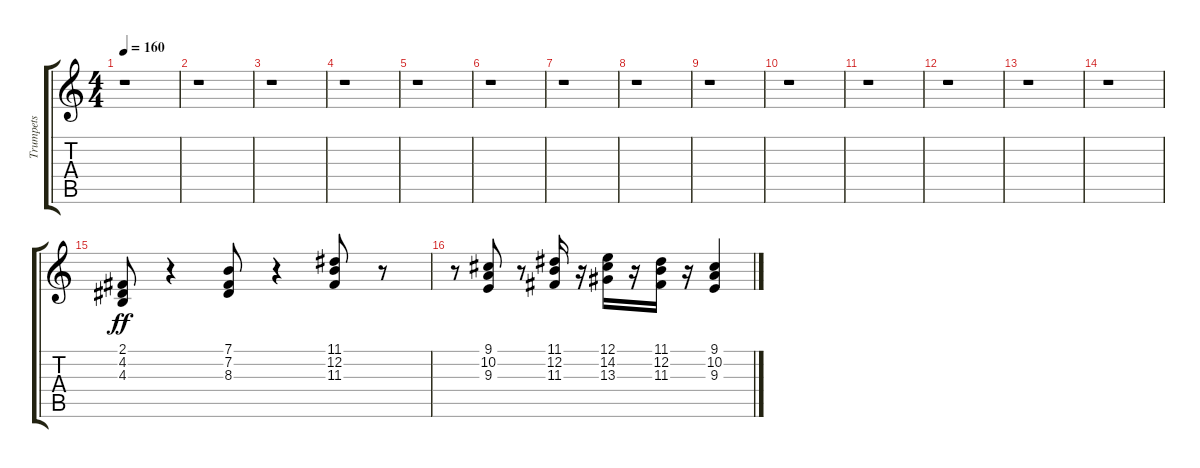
\track ("Trumpets" "Trumpets") {instrument trumpet}
\staff {score tabs}
\tuning (E4 B3 G3 D3 A2 E2) {hide}
\ts (4 4)
\tempo 160
\clef g2
\ks c
r.1{dy f} |
r.1 |
r.1 |
r.1 |
r.1 |
r.1 |
r.1 |
r.1 |
r.1 |
r.1 |
r.1 |
r.1 |
r.1 |
r.1 |
(2.1 4.2 4.3).8{dy ff} r.4 (7.1 7.2 8.3).8 r.4 (11.1 12.2 11.3).8 r.8 |
r.8 (9.1 10.2 9.3).8 r.8 (11.1 12.2 11.3).16 r.16 (12.1 14.2 13.3).16 r.16 (11.1 12.2 11.3).16 r.16 (9.1 10.2 9.3).4
